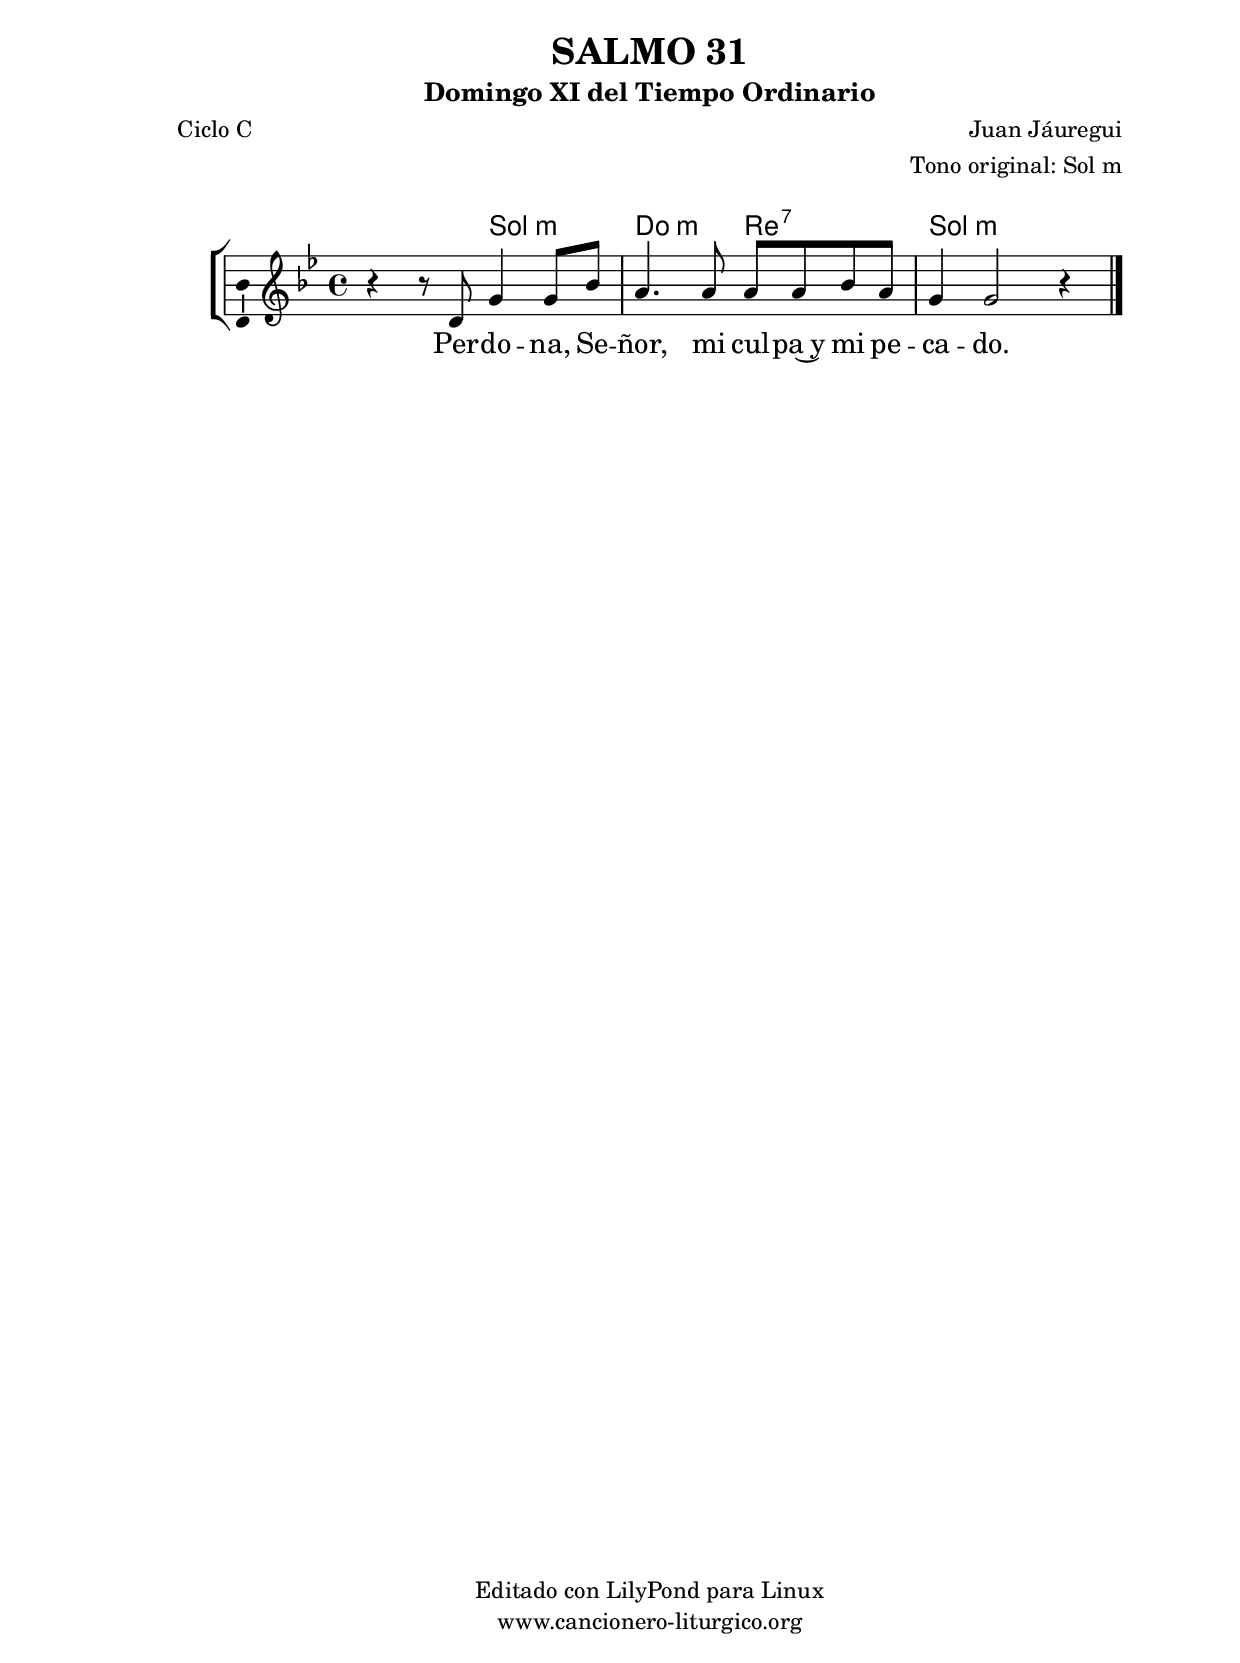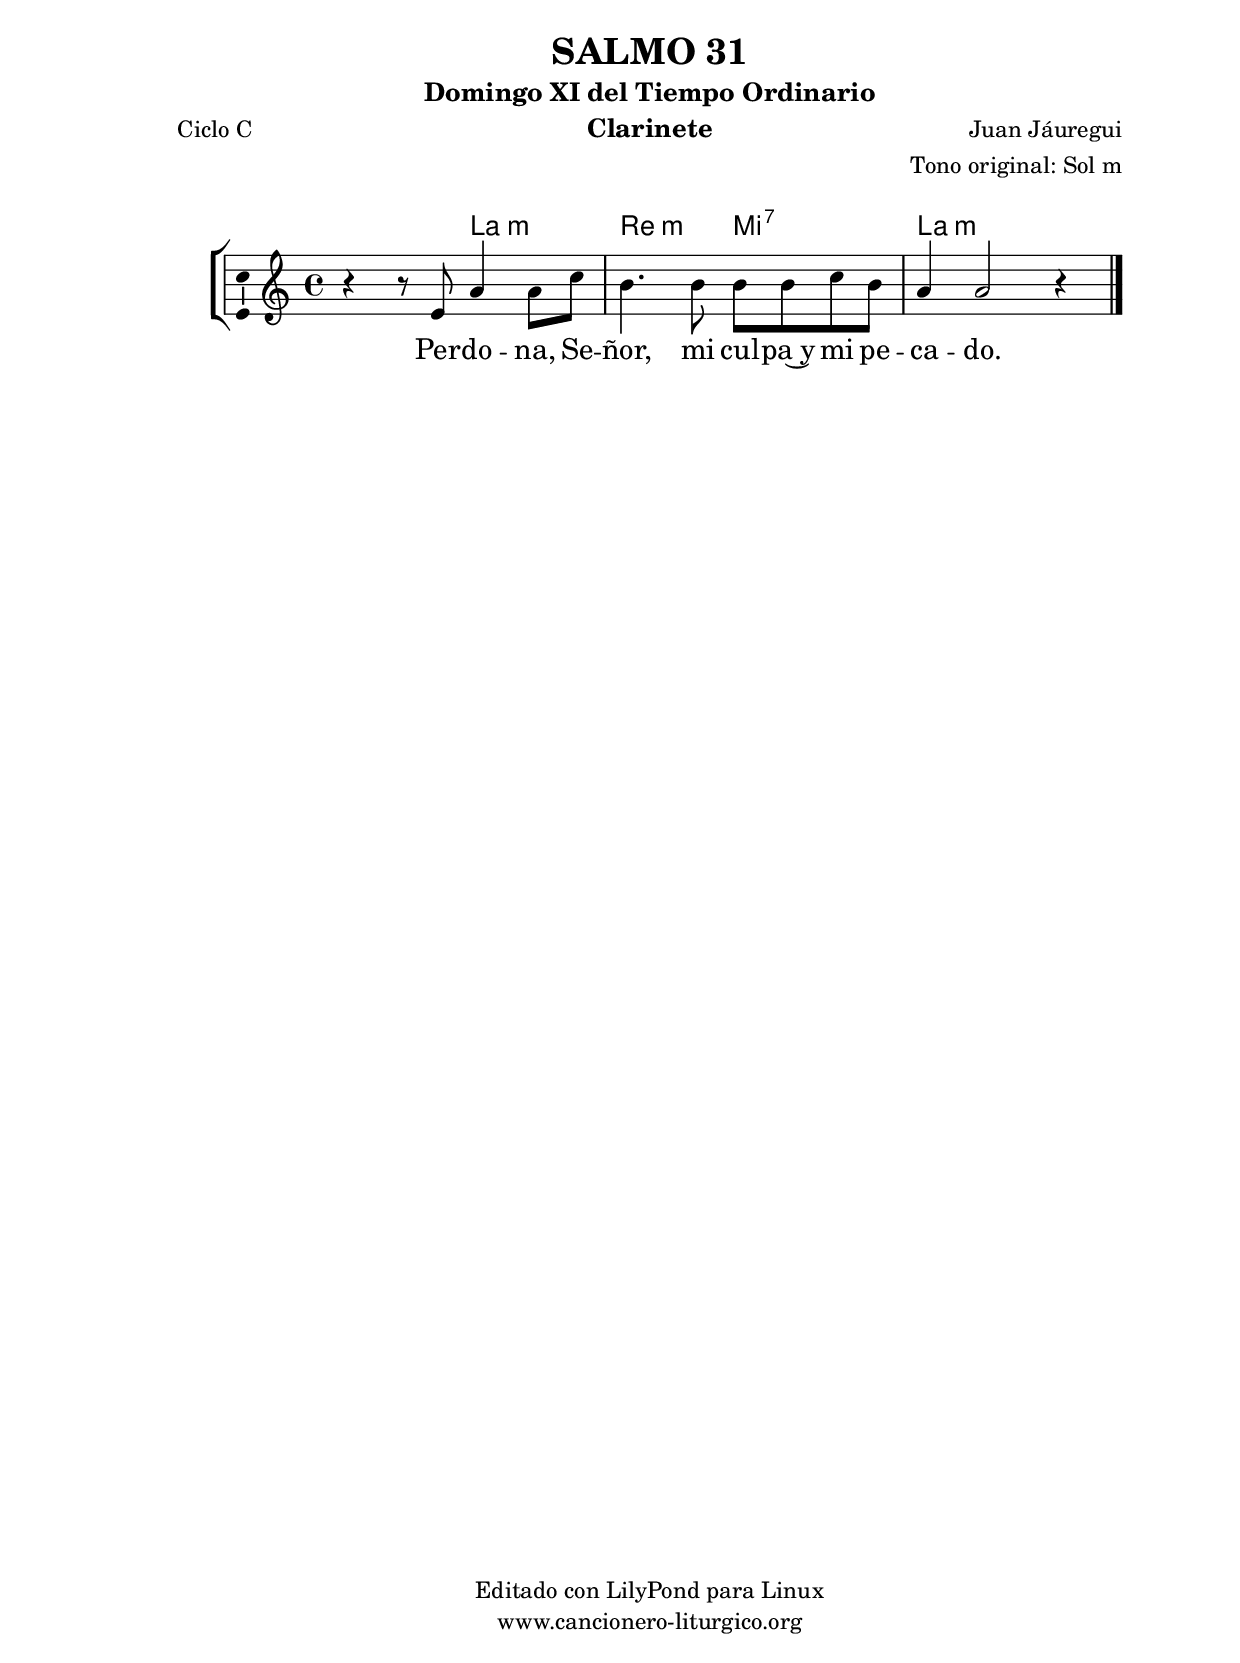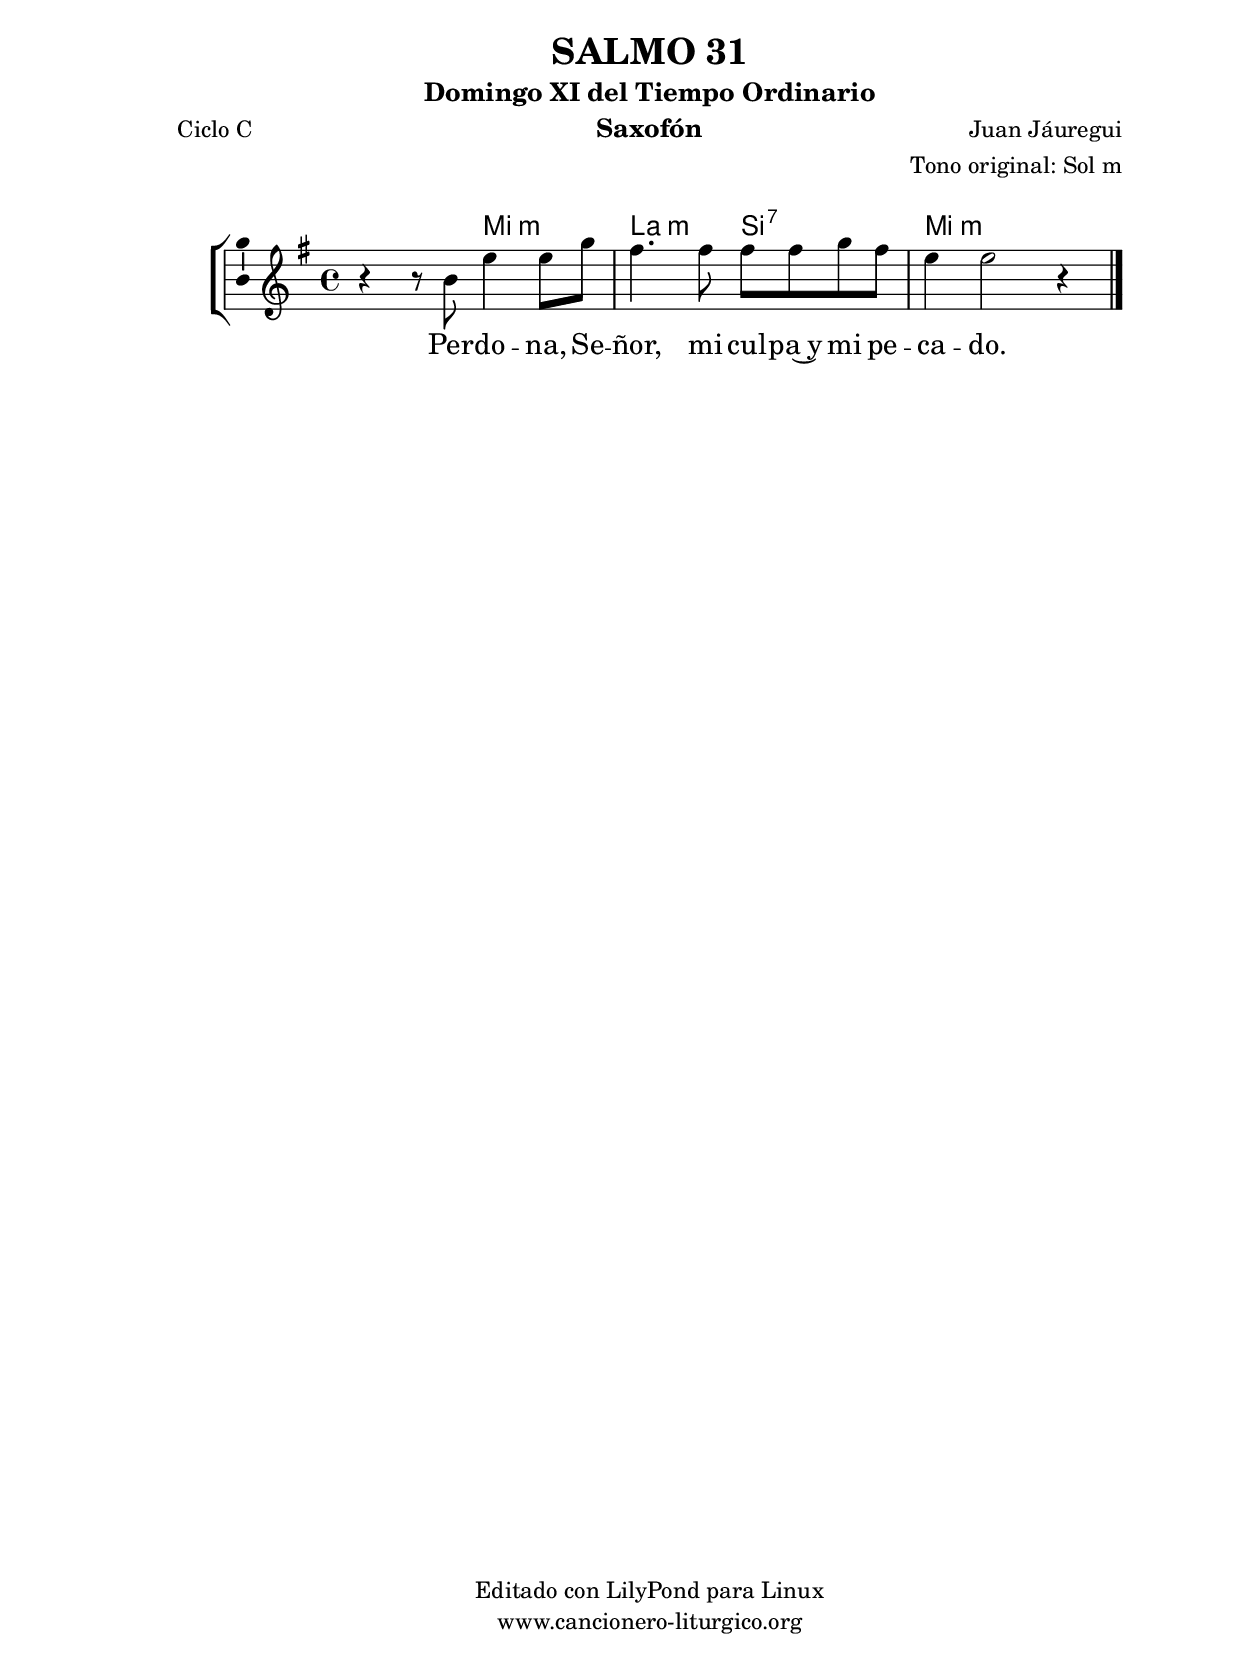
%
%para convertir .midi en .wav:
%timidity filename.midi -Ow -o finename.wav
%
%
%Para convertir de .wav a .mp3:
%lame -h -m j filename.wav
%
%
%para escuchar el midi:
%timidity nombrefichero.midi
%


%versión de lilypond para la que se ha escrito esta partitura:
\version "2.16.0"

	%Tamaño papel
	#(set-default-paper-size "a4")
	%Tamaño partitura
	#(set-global-staff-size 20)
	%No responde al pulsar sobre una nota
	#(ly:set-option 'point-and-click #f)

%parámetros del encabezamiento:
\header {
	title = "SALMO 31"
	subtitle = "Domingo XI del Tiempo Ordinario"
	composer = "Juan Jáuregui"
	poet = "Ciclo C"
	meter = ""
	arranger = "Tono original: Sol m"
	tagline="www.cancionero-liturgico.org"
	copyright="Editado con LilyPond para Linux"
	tiempo = "Ordinario"
	usos = "Salmo"
	letra = "Perdona, Señor, mi culpa y mi pecado."
	}

%parámetros asociados al papel:
\paper  {
	oddHeaderMarkup = \markup {\fill-line { \on-the-fly #not-first-page \fromproperty #'header:title \on-the-fly #not-first-page \fromproperty #'header:composer }}
	evenHeaderMarkup = \markup {\fill-line { \fromproperty #'header:composer \fromproperty #'header:title }}
	#(set-paper-size "a4")
	print-page-number = ##f
	first-page-number = 1
	print-first-page-number = ##f
%	head-separation = 3.0 \cm
	top-margin = 2.0 \cm
	bottom-margin = 0.5\cm
%%%	bottom-margin = -1.0\cm
	left-margin = 3.0 \cm
	line-width = 16.0 \cm 
	indent = 8\mm
	interscoreline = 2.\mm
	between-system-space = 15\mm
%	para que las partituras no llenen la hoja:
	ragged-bottom = ##t
%	idem para la última hoja:
	ragged-last-bottom = ##f
%	para que las partituras llenen el ancho del papel:
	ragged-last = ##f
	after-title-space = 2.5 \cm
%page-count=1
%system-count=8

	%Flexible Vertical Spacing
%	markup-markup-spacing =
%	#'((basic-distance . 15) (minimum-distance . 15) (padding . 3))
	markup-system-spacing =
	#'((basic-distance . 15) (minimum-distance . 15) (padding . 3))
	system-system-spacing =
	#'((basic-distance . 15) (minimum-distance . 15) (padding . 3))
	score-system-spacing =
	#'((basic-distance . 15) (minimum-distance . 15) (padding . 5))
%	top-system-spacing = % header
%	#'((basic-distance . 8) (minimum-distance . 0) (padding . 3))
%	top-markup-spacing =
%	#'((basic-distance . 20) (minimum-distance . 20) (padding . 3))
	last-bottom-spacing = % footer
	#'((basic-distance . 5) (minimum-distance . 5) (padding . 3))
%	score-markup-spacing =
%	#'((basic-distance . 16) (minimum-distance . 13) (padding . 3))

	}


%parámetros que afectan a toda la partitura:
global =  {
	%clave de sol (G):
	\clef G
	%armadura:
%	\transpose f a
	\key g \minor
	\tempo 4=75
	\set Score.tempoHideNote = ##t
	}


acordes = {
	\italianChords
	\chordmode {
%	\transpose f a
{

s2
g2:m c:m d:7 g:m
s2

	}
	}
}

melodia = 
%	\transpose f a
{
	\relative c'{
	\time 4/4

r4 r8 d8 g4 g8 bes
a4. a8 a a bes a
g4 g2 r4

	\bar "|."
	}
	}


texto = \lyricmode {
Per -- do -- na, Se -- ñor, mi cul -- pa~y mi pe -- ca -- do.
	}


acordesStaff = \context ChordNames = acordesStaff <<
	\set chordChanges = ##t
	\acordes
	>>


vozStaff = \context Voice = vozStaff
\with {\consists "Ambitus_engraver"}
<<
%	\set Staff.instrumentName = ""
%	\set Staff.shortInstrumentName = ""
%	\set Staff.midiInstrument = #"clarinet"
%	\set Staff.midiInstrument = #"cello"
%	\set Staff.midiInstrument = #"flute"
	\set Staff.midiInstrument = #"electric guitar (jazz)"
%	\set Staff.midiInstrument = #"english horn"
%	\set Staff.midiInstrument = #"violin"
%	\set Staff.midiInstrument = #"glockenspiel"
	\set Staff.midiMinimumVolume = #0.7
	\set Staff.midiMaximumVolume = #0.9
	\global
	\melodia
	>>


textoStaff = \context Lyrics = textoStaff <<
	\lyricsto vozStaff \texto
	>>

\book {
	\score {
		\context ChoirStaff {
			\override StaffGroup.SystemStartBracket #'collapse-height = #1
			\override Score.SystemStartBar #'collapse-height = #1
			<<
			\acordesStaff
			\vozStaff
			\textoStaff
			>>
			}
		\layout {
	    		\context {
				\Lyrics
				\override LyricText #'font-size = #2
				}
	   		 \context {
				\Score
				%fontSize = #3
				\override StaffSymbol #'staff-space = #(magstep +3)
				%\override Beam #'thickness = #0.55
				%\override SpacingSpanner #'spacing-increment = #1.0
				%\override Slur #'height-limit = #1.5
				}
			}
		}
	\score {
		\unfoldRepeats
		\context ChoirStaff {
			<<
			\acordesStaff
			\vozStaff
			>>
			}
		\midi {
	  		\context {
	  			\Score
				tempoWholesPerMinute = #(ly:make-moment 70 4)
				}
			}
		}
	}

%Partitura para clarinete
#(define output-suffix "C")
\book {
	\header{
		instrument = "Clarinete"
		}
	\score {
		\context ChoirStaff {
			\override StaffGroup.SystemStartBracket #'collapse-height = #1
			\override Score.SystemStartBar #'collapse-height = #1
\transpose c d
			<<
			\acordesStaff
			\vozStaff
			\textoStaff
			>>
			}
		\layout {
	    		\context {
				\Lyrics
				\override LyricText #'font-size = #2
				}
	   		 \context {
				\Score
				%fontSize = #3
				\override StaffSymbol #'staff-space = #(magstep +3)
				%\override Beam #'thickness = #0.55
				%\override SpacingSpanner #'spacing-increment = #1.0
				%\override Slur #'height-limit = #1.5
				}
			}
		}
	}

%Partitura para saxofón
#(define output-suffix "S")
\book {
	\header{
		instrument = "Saxofón"
		}
	\score {
		\context ChoirStaff {
			\override StaffGroup.SystemStartBracket #'collapse-height = #1
			\override Score.SystemStartBar #'collapse-height = #1
\transpose c a
			<<
			\acordesStaff
			\vozStaff
			\textoStaff
			>>
			}
		\layout {
	    		\context {
				\Lyrics
				\override LyricText #'font-size = #2
				}
	   		 \context {
				\Score
				%fontSize = #3
				\override StaffSymbol #'staff-space = #(magstep +3)
				%\override Beam #'thickness = #0.55
				%\override SpacingSpanner #'spacing-increment = #1.0
				%\override Slur #'height-limit = #1.5
				}
			}
		}
	}

